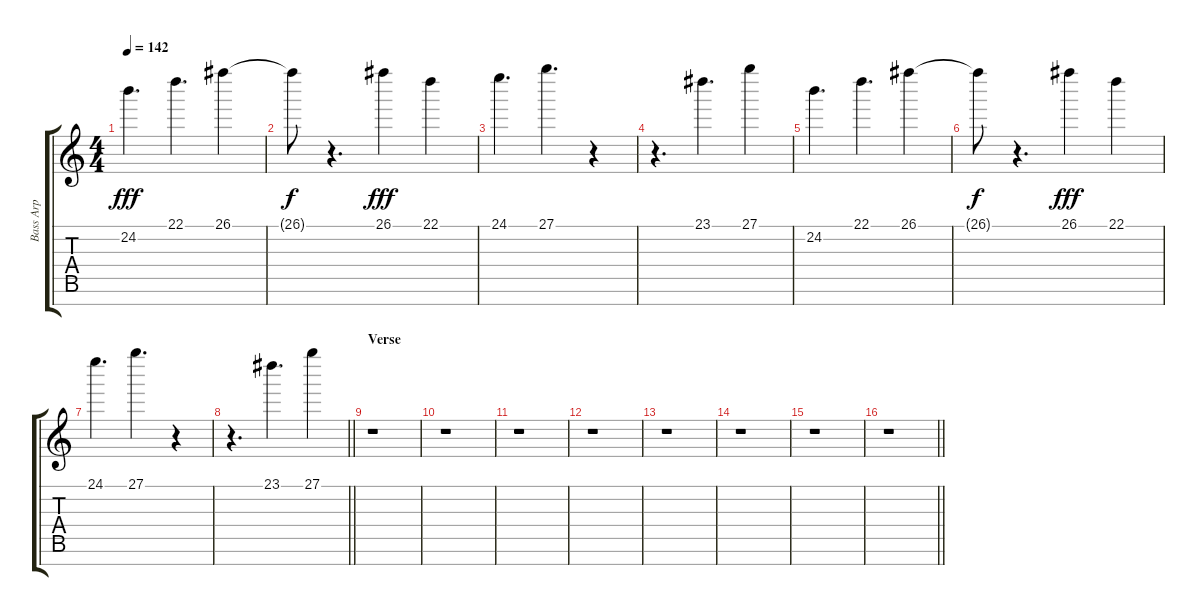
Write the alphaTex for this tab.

\track ("Bass Arp" "Bass Arp") {instrument synthbass2}
\staff {score tabs}
\tuning (E4 B3 G3 D3 A2 E2 B1) {hide}
\ts (4 4)
\tempo 142
\clef g2
\ks c
24.2.4{d dy fff} 22.1.4{d} 26.1.4 |
26.1{t}.8{dy f} r.4{d} 26.1.4{dy fff} 22.1.4 |
24.1.4{d} 27.1.4{d} r.4 |
r.4{d} 23.1.4{d} 27.1.4 |
24.2.4{d} 22.1.4{d} 26.1.4 |
26.1{t}.8{dy f} r.4{d} 26.1.4{dy fff} 22.1.4 |
24.1.4{d} 27.1.4{d} r.4 |
\barLineRight lightlight
r.4{d} 23.1.4{d} 27.1.4 |
\section ("" "Verse")
r.1 |
r.1 |
r.1 |
r.1 |
r.1 |
r.1 |
r.1 |
\barLineRight lightlight
r.1
